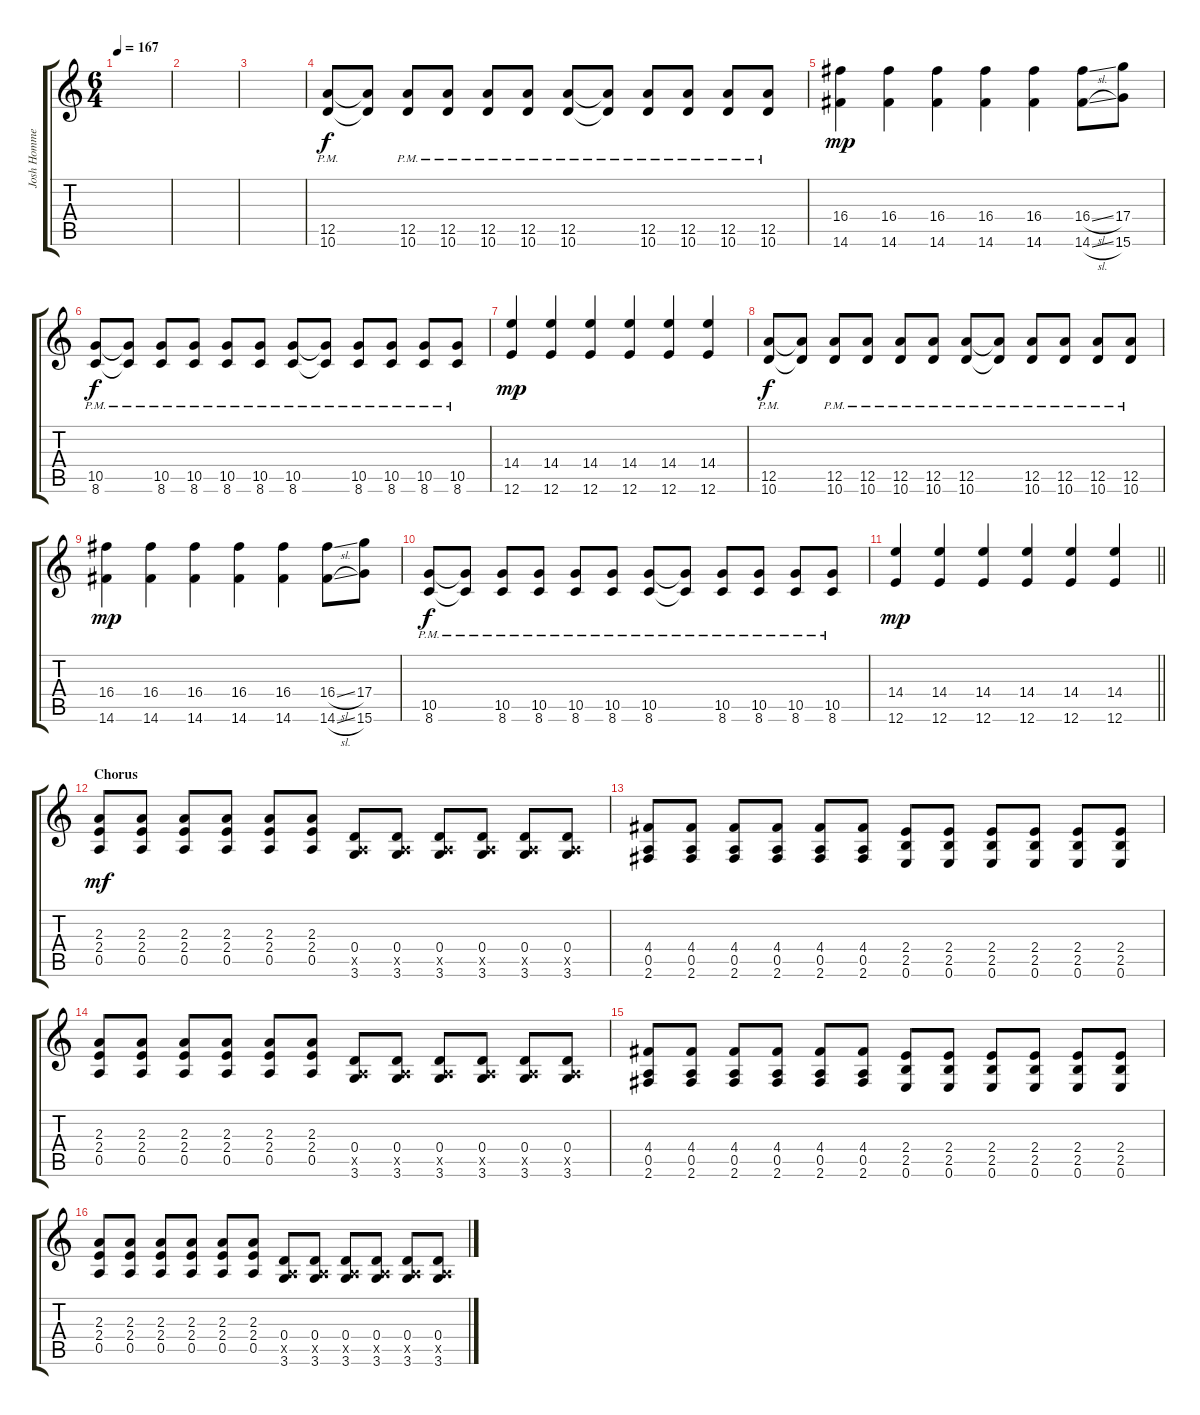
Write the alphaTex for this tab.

\track ("Josh Homme" "Josh Homme") {instrument distortionguitar}
\staff {score tabs}
\tuning (E4 B3 G3 D3 A2 E2) {hide}
\ts (6 4)
\tempo 167
\clef g2
\ks c
|
|
|
(12.5{pm} 10.6{pm}).8 (12.5{t} 10.6{t}).8 (12.5{pm} 10.6{pm}).8 (12.5{pm} 10.6{pm}).8 (12.5{pm} 10.6{pm}).8 (12.5{pm} 10.6{pm}).8 (12.5{pm} 10.6{pm}).8 (12.5{pm t} 10.6{pm t}).8 (12.5{pm} 10.6{pm}).8 (12.5{pm} 10.6{pm}).8 (12.5{pm} 10.6{pm}).8 (12.5{pm} 10.6{pm}).8 |
(16.4 14.6).4{dy mp} (16.4 14.6).4 (16.4 14.6).4 (16.4 14.6).4 (16.4 14.6).4 (16.4{sl} 14.6{sl}).8 (17.4 15.6).8 |
(10.5{pm} 8.6{pm}).8{dy f} (10.5{pm t} 8.6{pm t}).8 (10.5{pm} 8.6{pm}).8 (10.5{pm} 8.6{pm}).8 (10.5{pm} 8.6{pm}).8 (10.5{pm} 8.6{pm}).8 (10.5{pm} 8.6{pm}).8 (10.5{pm t} 8.6{pm t}).8 (10.5{pm} 8.6{pm}).8 (10.5{pm} 8.6{pm}).8 (10.5{pm} 8.6{pm}).8 (10.5{pm} 8.6{pm}).8 |
(14.4 12.6).4{dy mp} (14.4 12.6).4 (14.4 12.6).4 (14.4 12.6).4 (14.4 12.6).4 (14.4 12.6).4 |
(12.5{pm} 10.6{pm}).8{dy f} (12.5{t} 10.6{t}).8 (12.5{pm} 10.6{pm}).8 (12.5{pm} 10.6{pm}).8 (12.5{pm} 10.6{pm}).8 (12.5{pm} 10.6{pm}).8 (12.5{pm} 10.6{pm}).8 (12.5{pm t} 10.6{pm t}).8 (12.5{pm} 10.6{pm}).8 (12.5{pm} 10.6{pm}).8 (12.5{pm} 10.6{pm}).8 (12.5{pm} 10.6{pm}).8 |
(16.4 14.6).4{dy mp} (16.4 14.6).4 (16.4 14.6).4 (16.4 14.6).4 (16.4 14.6).4 (16.4{sl} 14.6{sl}).8 (17.4 15.6).8 |
(10.5{pm} 8.6{pm}).8{dy f} (10.5{pm t} 8.6{pm t}).8 (10.5{pm} 8.6{pm}).8 (10.5{pm} 8.6{pm}).8 (10.5{pm} 8.6{pm}).8 (10.5{pm} 8.6{pm}).8 (10.5{pm} 8.6{pm}).8 (10.5{pm t} 8.6{pm t}).8 (10.5{pm} 8.6{pm}).8 (10.5{pm} 8.6{pm}).8 (10.5{pm} 8.6{pm}).8 (10.5{pm} 8.6{pm}).8 |
\barLineRight lightlight
(14.4 12.6).4{dy mp} (14.4 12.6).4 (14.4 12.6).4 (14.4 12.6).4 (14.4 12.6).4 (14.4 12.6).4 |
\section ("" "Chorus")
(2.3 2.4 0.5).8{dy mf} (2.3 2.4 0.5).8 (2.3 2.4 0.5).8 (2.3 2.4 0.5).8 (2.3 2.4 0.5).8 (2.3 2.4 0.5).8 (0.4 0.5{x} 3.6).8 (0.4 0.5{x} 3.6).8 (0.4 0.5{x} 3.6).8 (0.4 0.5{x} 3.6).8 (0.4 0.5{x} 3.6).8 (0.4 0.5{x} 3.6).8 |
(4.4 0.5 2.6).8 (4.4 0.5 2.6).8 (4.4 0.5 2.6).8 (4.4 0.5 2.6).8 (4.4 0.5 2.6).8 (4.4 0.5 2.6).8 (2.4 2.5 0.6).8 (2.4 2.5 0.6).8 (2.4 2.5 0.6).8 (2.4 2.5 0.6).8 (2.4 2.5 0.6).8 (2.4 2.5 0.6).8 |
(2.3 2.4 0.5).8 (2.3 2.4 0.5).8 (2.3 2.4 0.5).8 (2.3 2.4 0.5).8 (2.3 2.4 0.5).8 (2.3 2.4 0.5).8 (0.4 0.5{x} 3.6).8 (0.4 0.5{x} 3.6).8 (0.4 0.5{x} 3.6).8 (0.4 0.5{x} 3.6).8 (0.4 0.5{x} 3.6).8 (0.4 0.5{x} 3.6).8 |
(4.4 0.5 2.6).8 (4.4 0.5 2.6).8 (4.4 0.5 2.6).8 (4.4 0.5 2.6).8 (4.4 0.5 2.6).8 (4.4 0.5 2.6).8 (2.4 2.5 0.6).8 (2.4 2.5 0.6).8 (2.4 2.5 0.6).8 (2.4 2.5 0.6).8 (2.4 2.5 0.6).8 (2.4 2.5 0.6).8 |
(2.3 2.4 0.5).8 (2.3 2.4 0.5).8 (2.3 2.4 0.5).8 (2.3 2.4 0.5).8 (2.3 2.4 0.5).8 (2.3 2.4 0.5).8 (0.4 0.5{x} 3.6).8 (0.4 0.5{x} 3.6).8 (0.4 0.5{x} 3.6).8 (0.4 0.5{x} 3.6).8 (0.4 0.5{x} 3.6).8 (0.4 0.5{x} 3.6).8
